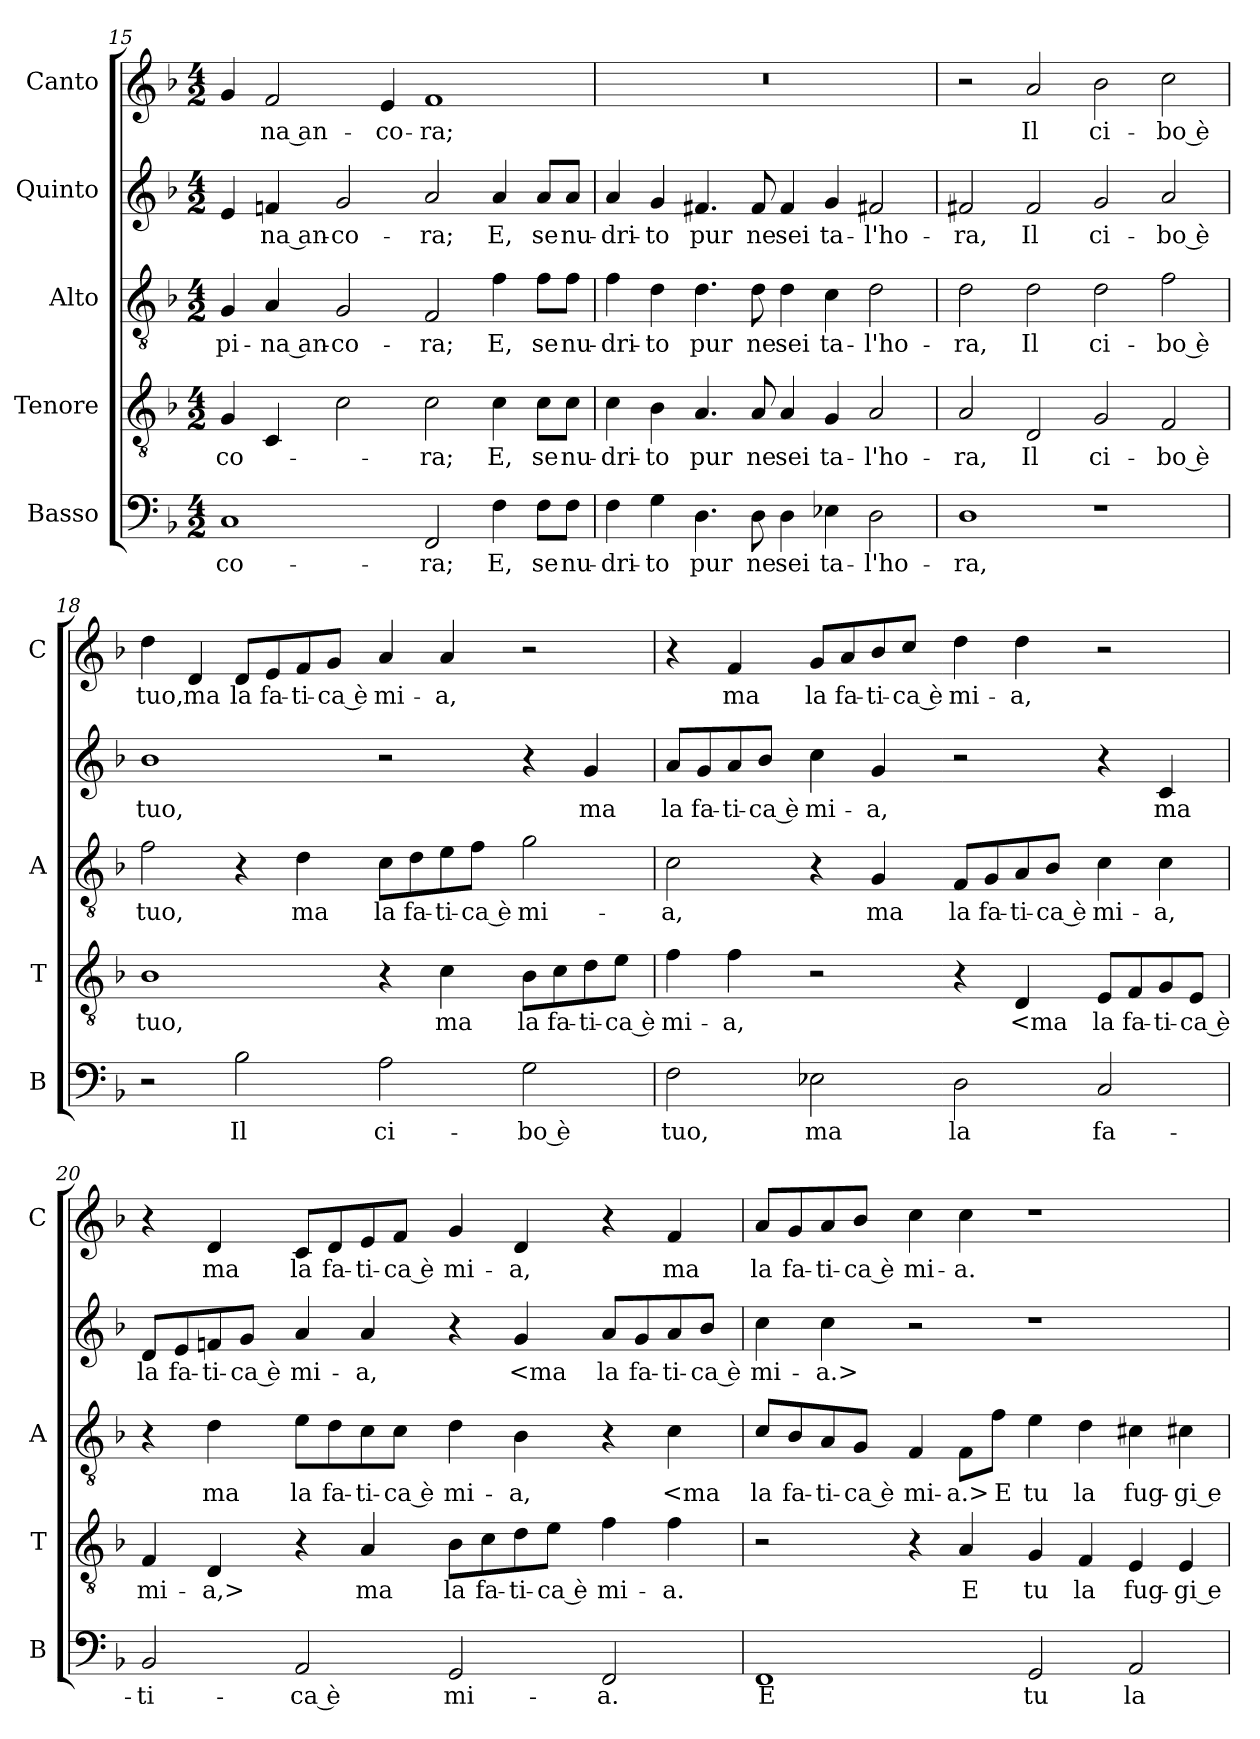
**kern	**text	**kern	**text	**kern	**text	**kern	**text	**kern	**text
*part5	*part5	*part4	*part4	*part3	*part3	*part2	*part2	*part1	*part1
*staff5	*staff5	*staff4	*staff4	*staff3	*staff3	*staff2	*staff2	*staff1	*staff1
*I"Basso	*	*I"Tenore	*	*I"Alto	*	*I"Quinto	*	*I"Canto	*
*I'B	*	*I'T	*	*I'A	*	*	*	*I'C	*
*clefF4	*	*clefGv2	*	*clefGv2	*	*clefG2	*	*clefG2	*
*k[b-]	*	*k[b-]	*	*k[b-]	*	*k[b-]	*	*k[b-]	*
*M4/2	*	*M4/2	*	*M4/2	*	*M4/2	*	*M4/2	*
=15	=15	=15	=15	=15	=15	=15	=15	=15	=15
1C	-co-	4G	-co-	4G	-pi-	4e	.	4g	.
.	.	4C	.	4A	-na an-	4fn	-na an-	2f	-na an-
.	.	2c	.	2G	-co-	2g	-co-	.	.
.	.	.	.	.	.	.	.	4e	-co-
2FF	-ra;	2c	-ra;	2F	-ra;	2a	-ra;	1f	-ra;
4F	E,	4c	E,	4f	E,	4a	E,	.	.
8F\L	se	8c\L	se	8f\L	se	8a/L	se	.	.
8F\J	nu-	8c\J	nu-	8f\J	nu-	8a/J	nu-	.	.
=16	=16	=16	=16	=16	=16	=16	=16	=16	=16
4F	-dri-	4c	-dri-	4f	-dri-	4a	-dri-	0r	.
4G	-to	4B-	-to	4d	-to	4g	-to	.	.
4.D	pur	4.A	pur	4.d	pur	4.f#X	pur	.	.
8D	ne	8A	ne	8d	ne	8f#	ne	.	.
4D	sei	4A	sei	4d	sei	4f#	sei	.	.
4E-X	ta-	4G	ta-	4c	ta-	4g	ta-	.	.
2D	-l'ho-	2A	-l'ho-	2d	-l'ho-	2f#X	-l'ho-	.	.
=17	=17	=17	=17	=17	=17	=17	=17	=17	=17
1D	-ra,	2A	-ra,	2d	-ra,	2f#X	-ra,	2r	.
.	.	2D	Il	2d	Il	2f#	Il	2a	Il
1r	.	2G	ci-	2d	ci-	2g	ci-	2b-	ci-
.	.	2F	-bo è	2f	-bo è	2a	-bo è	2cc	-bo è
=18	=18	=18	=18	=18	=18	=18	=18	=18	=18
2r	.	1B-	tuo,	2f	tuo,	1b-	tuo,	4dd	tuo,
.	.	.	.	.	.	.	.	4d	ma
2B-	Il	.	.	4r	.	.	.	8d/L	la
.	.	.	.	.	.	.	.	8e/	fa-
.	.	.	.	4d	ma	.	.	8f/	-ti-
.	.	.	.	.	.	.	.	8g/J	-ca è
2A	ci-	4r	.	8c\L	la	2r	.	4a	mi-
.	.	.	.	8d\	fa-	.	.	.	.
.	.	4c	ma	8e\	-ti-	.	.	4a	-a,
.	.	.	.	8f\J	-ca è	.	.	.	.
2G	-bo è	8B-\L	la	2g	mi-	4r	.	2r	.
.	.	8c\	fa-	.	.	.	.	.	.
.	.	8d\	-ti-	.	.	4g	ma	.	.
.	.	8e\J	-ca è	.	.	.	.	.	.
=19	=19	=19	=19	=19	=19	=19	=19	=19	=19
2F	tuo,	4f	mi-	2c	-a,	8a/L	la	4r	.
.	.	.	.	.	.	8g/	fa-	.	.
.	.	4f	-a,	.	.	8a/	-ti-	4f	ma
.	.	.	.	.	.	8b-/J	-ca è	.	.
2E-X	ma	2r	.	4r	.	4cc	mi-	8g/L	la
.	.	.	.	.	.	.	.	8a/	fa-
.	.	.	.	4G	ma	4g	-a,	8b-/	-ti-
.	.	.	.	.	.	.	.	8cc/J	-ca è
2D	la	4r	.	8F/L	la	2r	.	4dd	mi-
.	.	.	.	8G/	fa-	.	.	.	.
.	.	4D	<ma	8A/	-ti-	.	.	4dd	-a,
.	.	.	.	8B-/J	-ca è	.	.	.	.
2C	fa-	8E/L	la	4c	mi-	4r	.	2r	.
.	.	8F/	fa-	.	.	.	.	.	.
.	.	8G/	-ti-	4c	-a,	4c	ma	.	.
.	.	8E/J	-ca è	.	.	.	.	.	.
=20	=20	=20	=20	=20	=20	=20	=20	=20	=20
2BB-	-ti-	4F	mi-	4r	.	8d/L	la	4r	.
.	.	.	.	.	.	8e/	fa-	.	.
.	.	4D	-a,>	4d	ma	8fn/	-ti-	4d	ma
.	.	.	.	.	.	8g/J	-ca è	.	.
2AA	-ca è	4r	.	8e\L	la	4a	mi-	8c/L	la
.	.	.	.	8d\	fa-	.	.	8d/	fa-
.	.	4A	ma	8c\	-ti-	4a	-a,	8e/	-ti-
.	.	.	.	8c\J	-ca è	.	.	8f/J	-ca è
2GG	mi-	8B-\L	la	4d	mi-	4r	.	4g	mi-
.	.	8c\	fa-	.	.	.	.	.	.
.	.	8d\	-ti-	4B-	-a,	4g	<ma	4d	-a,
.	.	8e\J	-ca è	.	.	.	.	.	.
2FF	-a.	4f	mi-	4r	.	8a/L	la	4r	.
.	.	.	.	.	.	8g/	fa-	.	.
.	.	4f	-a.	4c	<ma	8a/	-ti-	4f	ma
.	.	.	.	.	.	8b-/J	-ca è	.	.
=21	=21	=21	=21	=21	=21	=21	=21	=21	=21
1FF	E	2r	.	8c/L	la	4cc	mi-	8a/L	la
.	.	.	.	8B-/	fa-	.	.	8g/	fa-
.	.	.	.	8A/	-ti-	4cc	-a.>	8a/	-ti-
.	.	.	.	8G/J	-ca è	.	.	8b-/J	-ca è
.	.	4r	.	4F	mi-	2r	.	4cc	mi-
.	.	4A	E	8F\L	-a.>	.	.	4cc	-a.
.	.	.	.	8f\J	E	.	.	.	.
2GG	tu	4G	tu	4e	tu	1r	.	1r	.
.	.	4F	la	4d	la	.	.	.	.
2AA	la	4E	fug-	4c#X	fug-	.	.	.	.
.	.	4E	-gi e	4c#X	-gi e	.	.	.	.
=	=	=	=	=	=	=	=	=	=
*-	*-	*-	*-	*-	*-	*-	*-	*-	*-
